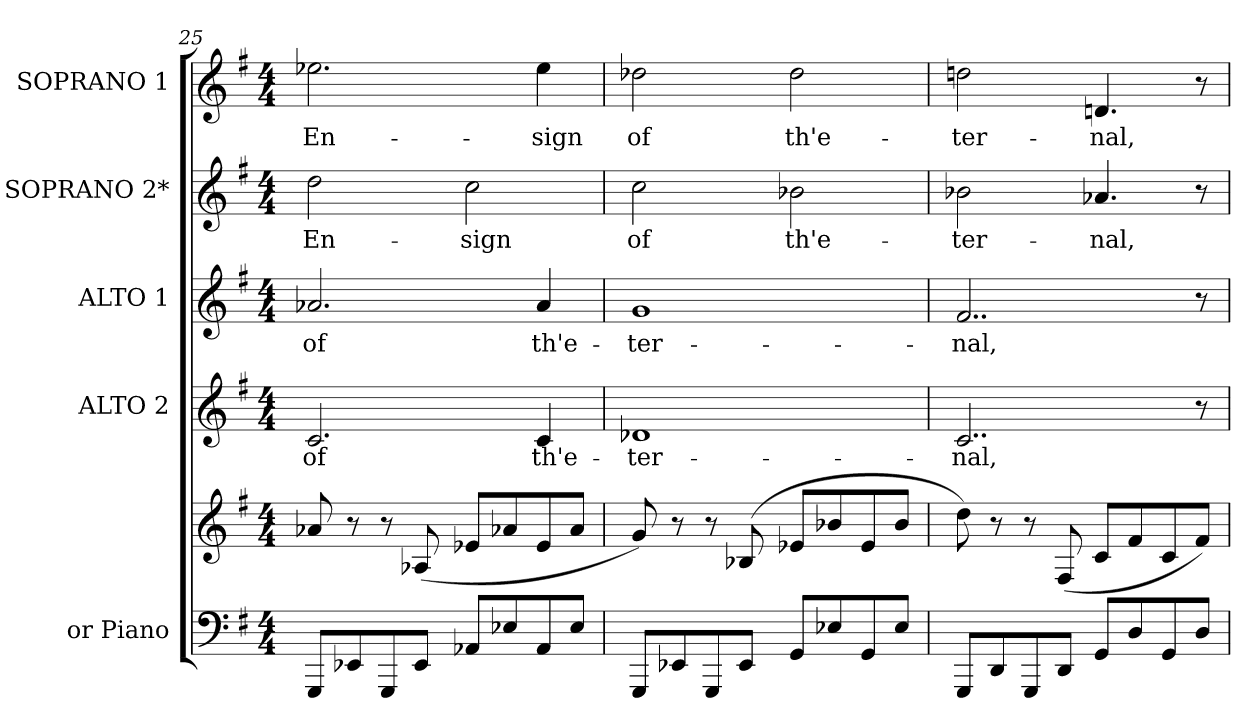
**kern	**kern	**kern	**text	**kern	**text	**kern	**text	**kern	**text
*part5	*part5	*part4	*part4	*part3	*part3	*part2	*part2	*part1	*part1
*staff6	*staff5	*staff4	*staff4	*staff3	*staff3	*staff2	*staff2	*staff1	*staff1
*I"or Piano	*	*I"ALTO 2	*	*I"ALTO 1	*	*I"SOPRANO 2*	*	*I"SOPRANO 1	*
*	*	*I'A. 2	*	*I'A.1	*	*I'S. 2	*	*I'S. 1	*
*clefF4	*clefG2	*clefG2	*	*clefG2	*	*clefG2	*	*clefG2	*
*k[f#]	*k[f#]	*k[f#]	*	*k[f#]	*	*k[f#]	*	*k[f#]	*
*G:	*G:	*G:	*	*G:	*	*G:	*	*G:	*
*M4/4	*M4/4	*M4/4	*	*M4/4	*	*M4/4	*	*M4/4	*
=25	=25	=25	=25	=25	=25	=25	=25	=25	=25
!	!	!	!LO:LY:b	!	!LO:LY:b	!	!LO:LY:b	!	!LO:LY:b
8GGG/L	8a-X/	2.c/	of	2.a-X/	of	2dd\	En-	2.ee-X\	En-
8EE-X/	8r	.	.	.	.	.	.	.	.
8GGG/	8r	.	.	.	.	.	.	.	.
8EE-/J	(<8A-X/	.	.	.	.	.	.	.	.
!	!	!	!	!	!	!	!LO:LY:b	!	!
8AA-X/L	8e-X/L	.	.	.	.	2cc\	-sign	.	.
8E-X/	8a-X/	.	.	.	.	.	.	.	.
!	!	!	!LO:LY:b	!	!LO:LY:b	!	!	!	!LO:LY:b
8AA-/	8e-/	4c/	th'e-	4a-/	th'e-	.	.	4ee-\	-sign
8E-/J	8a-/J	.	.	.	.	.	.	.	.
=26	=26	=26	=26	=26	=26	=26	=26	=26	=26
!	!	!	!LO:LY:b	!	!LO:LY:b	!	!LO:LY:b	!	!LO:LY:b
8GGG/L	8g/)	1d-X	-ter-	1g	-ter-	2cc\	of	2dd-X\	of
8EE-X/	8r	.	.	.	.	.	.	.	.
8GGG/	8r	.	.	.	.	.	.	.	.
8EE-/J	(>8B-X/	.	.	.	.	.	.	.	.
!	!	!	!	!	!	!	!LO:LY:b	!	!LO:LY:b
8GG/L	8e-X/L	.	.	.	.	2b-X\	th'e-	2dd-\	th'e-
8E-X/	8b-X/	.	.	.	.	.	.	.	.
8GG/	8e-/	.	.	.	.	.	.	.	.
8E-/J	8b-/J	.	.	.	.	.	.	.	.
=27	=27	=27	=27	=27	=27	=27	=27	=27	=27
!	!	!	!LO:LY:b	!	!LO:LY:b	!	!LO:LY:b	!	!LO:LY:b
8GGG/L	8dd\)	2..c/	-nal,	2..f#/	-nal,	2b-X\	-ter-	2ddn\	-ter-
8DD/	8r	.	.	.	.	.	.	.	.
8GGG/	8r	.	.	.	.	.	.	.	.
8DD/J	(>8F#/	.	.	.	.	.	.	.	.
!	!	!	!	!	!	!	!LO:LY:b	!	!LO:LY:b
8GG/L	8c/L	.	.	.	.	4.a-X/	-nal,	4.dn/	-nal,
8D/	8f#/	.	.	.	.	.	.	.	.
8GG/	8c/	.	.	.	.	.	.	.	.
8D/J	8f#/J)	8r	.	8r	.	8r	.	8r	.
=	=	=	=	=	=	=	=	=	=
*-	*-	*-	*-	*-	*-	*-	*-	*-	*-
